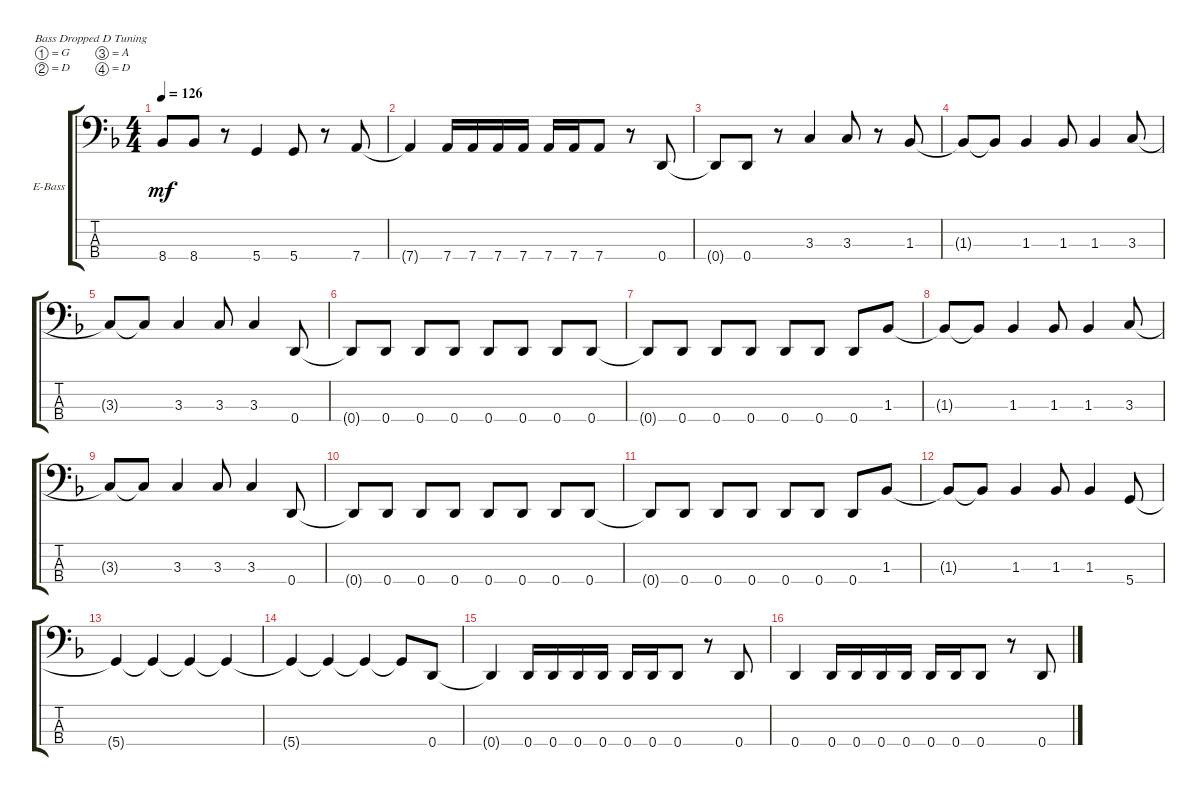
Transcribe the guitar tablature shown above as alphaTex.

\defaultSystemsLayout 4
\bracketExtendMode groupsimilarinstruments
\firstSystemTrackNameOrientation horizontal
\otherSystemsTrackNameOrientation horizontal
\track ("Bass" "E-Bass") {instrument electricbassfinger}
\staff {score tabs}
\tuning (G2 D2 A1 D1)
\ts (4 4)
\tempo 126
\clef f4
\ks f
8.4{t}.8{dy mf} 8.4.8 r.8 5.4.4 5.4.8 r.8 7.4.8 |
7.4{t}.4 7.4.16 7.4.16 7.4.16 7.4.16 7.4.16 7.4.16 7.4.8 r.8 0.4.8 |
0.4{t}.8 0.4.8 r.8 3.3.4 3.3.8 r.8 1.3.8 |
1.3{t}.8 1.3{t}.8 1.3.4 1.3.8 1.3.4 3.3.8 |
3.3{t}.8 3.3{t}.8 3.3.4 3.3.8 3.3.4 0.4.8 |
0.4{t}.8 0.4.8 0.4.8 0.4.8 0.4.8 0.4.8 0.4.8 0.4.8 |
0.4{t}.8 0.4.8 0.4.8 0.4.8 0.4.8 0.4.8 0.4.8 1.3.8 |
1.3{t}.8 1.3{t}.8 1.3.4 1.3.8 1.3.4 3.3.8 |
3.3{t}.8 3.3{t}.8 3.3.4 3.3.8 3.3.4 0.4.8 |
0.4{t}.8 0.4.8 0.4.8 0.4.8 0.4.8 0.4.8 0.4.8 0.4.8 |
0.4{t}.8 0.4.8 0.4.8 0.4.8 0.4.8 0.4.8 0.4.8 1.3.8 |
1.3{t}.8 1.3{t}.8 1.3.4 1.3.8 1.3.4 5.4.8 |
5.4{t}.4 5.4{t}.4 5.4{t}.4 5.4{t}.4 |
5.4{t}.4 5.4{t}.4 5.4{t}.4 5.4{t}.8 0.4.8 |
0.4{t}.4 0.4.16 0.4.16 0.4.16 0.4.16 0.4.16 0.4.16 0.4.8 r.8 0.4.8 |
0.4.4 0.4.16 0.4.16 0.4.16 0.4.16 0.4.16 0.4.16 0.4.8 r.8 0.4.8
